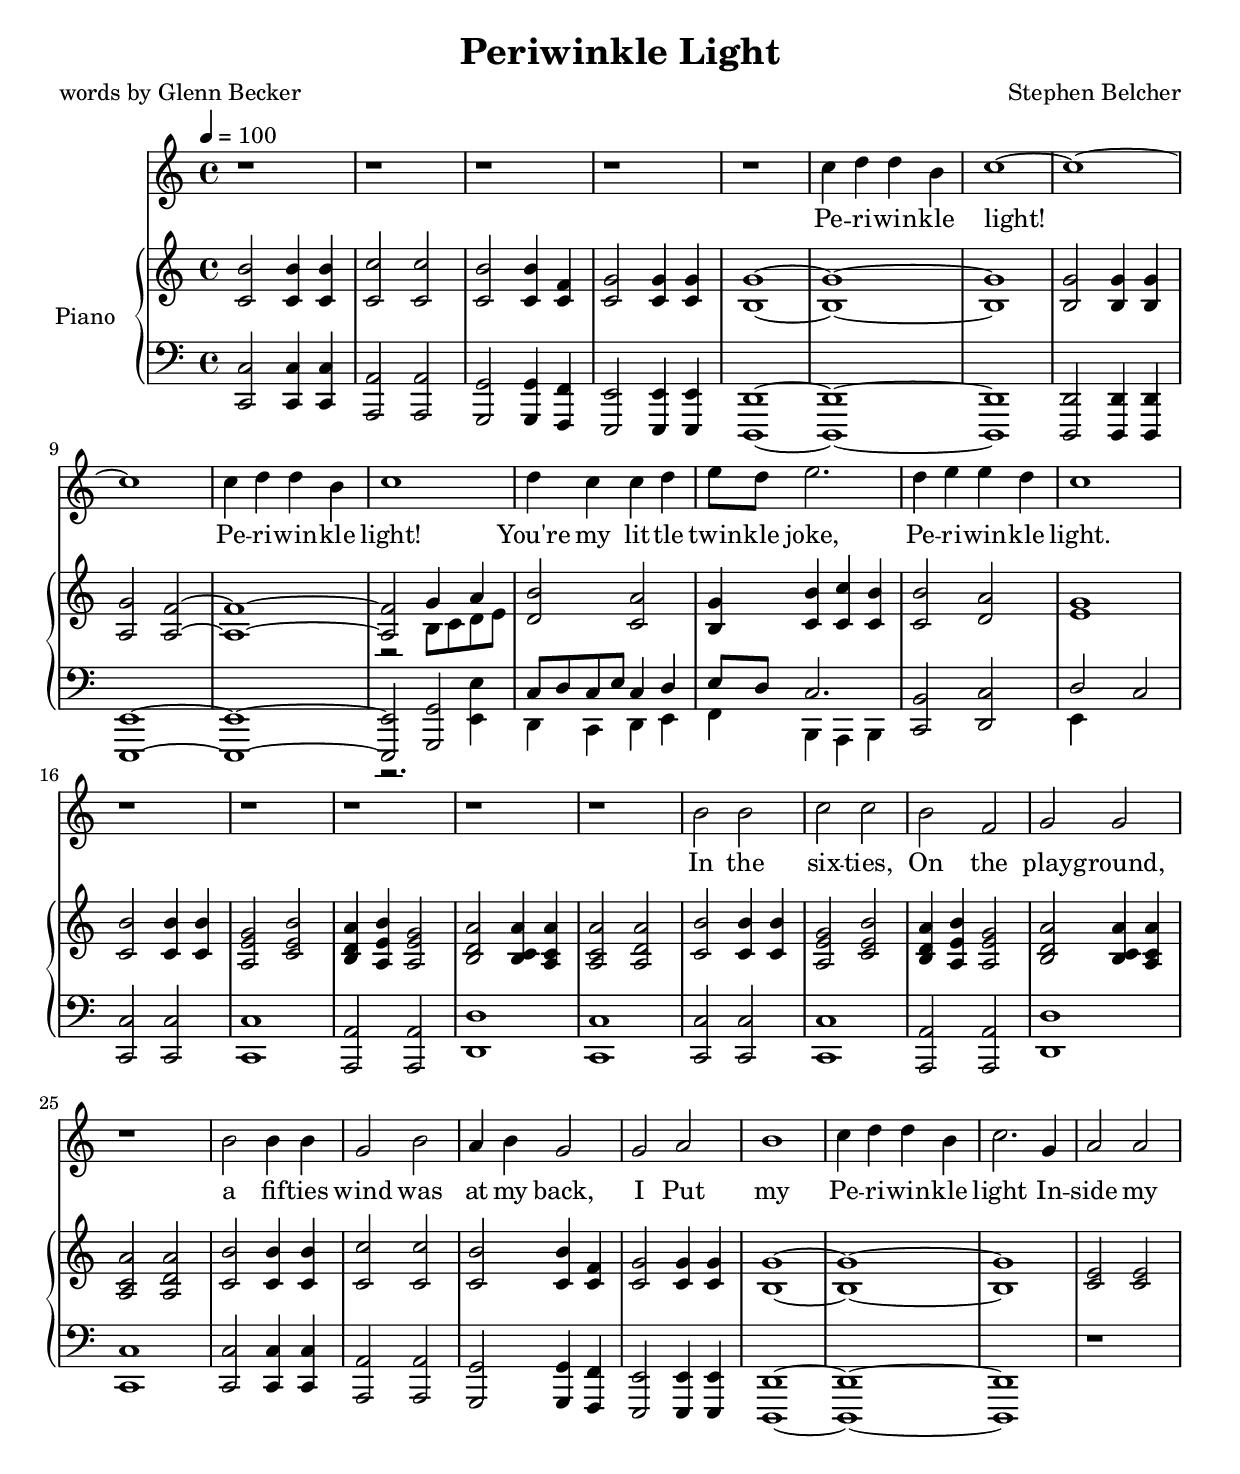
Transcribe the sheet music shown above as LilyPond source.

\version "2.16.2"
\header {
  title    = "Periwinkle Light"
  composer = "Stephen Belcher"
  poet     = "words by Glenn Becker"
}

pianoTreble = \relative c' {
  \clef treble
  \time 4/4
  \key c \major

  % phrase 1: mm 1-7
  |   < c b' >2 < c b' >4 < c b' >
  |   < c c' >2 < c c' >
  |   < c b' >2 < c b' >4 < c f >
  |   < c g' >2 < c g' >4 < c g' >
  |   < b g' >1~
  |   < b g' >~
  |   < b g' >

  % phrase 2: mm 8-10 plus half a bar
  |   < b g' >2 < b g' >4 < b g' >
  |   <<
        {
          < a g' >2 < a f' >2~
  |       < a f' >1~
          < a f' >2 g'4 a
  |     }
        \\ % split
        {
          \hideNotes % second voice is merely a virtual thing here
          r1 r1 % rest for two whole bars

          \unHideNotes % here's where it becomes real
          r2 b,8 c d e % this is measure 10
        }
      >>

  % back to one voice for the remainder of the piece

  % end of phrase 3: mm 12-15
  |   < d b' >2 < c a' >2
  |   < b g' >4 < c b' > < c c' > < c b' >
  |   < c b' >2 < d a' >2
  |   < e g >1

  % phrase 4: mm 16-20
  |   < c b' >2 < c b' >4 < c b' >4
  |   < a e' g >2 < c e b' >
  |   < b d a' >4 < a e' b' > < a e' g >2
  |   < b d a' >2 < b c a' >4 < a c a' >
  |   < a c a' >2 < a d a' >2

  % phrase 5: mm 21-25
  |   < c b' >2 < c b' >4 < c b' >4
  |   < a e' g >2 < c e b' >
  |   < b d a' >4 < a e' b' > < a e' g >2
  |   < b d a' >2 < b c a' >4 < a c a' >
  |   < a c a' >2 < a d a' >

  % phrase 6: mm 26-32
  |   < c b' >2 < c b' >4 < c b' >4
  |   < c c' >2 < c c' >
  |   < c b' >2 < c b' >4 < c f >
  |   < c g' >2 < c g' >4 < c g' >
  |   < b g' >1~
  |   < b g' >~
  |   < b g' >

  % phrase 7: mm 33 ..?
  |   < c e >2 < c e >2
}

pianoBass = \relative c' {
  \clef bass
  \time 4/4
  \key c \major

  % phrase 1: mm 1-7
  |   < c,, c' >2 < c c' >4 < c c' >4
  |   < a a' >2 < a a' >2
  |   < g g' >2 < g g' >4 < f f' >
  |   < e e' >2 < e e' >4 < e e' >
  |   < d d' >1~
  |   < d d' >~
  |   < d d' >

  % phrase 2: mm 8-10 plus half a bar
  |   < d d' >2 < d d' >4 < d d' >4
  |   <<
        {
          < e e' >1~
  |       < e e' >~
  |       < e e' >2 < g g' >
        }
        \\ % split
        {
          \hideNotes % second voice is merely a virtual thing here
          r1 r1 % rest for two whole bars

          \unHideNotes % here's where it becomes real
          r2. < e' e' >4 % this is measure 10
        }
      >>

  % phrase 3: middle of bar 11 through bar 15
  |   <<
        { c'8 d c e c4 d }
        \\ % split
        { d,4 c d e }
      >>
  |   <<
        { e'8 d c2. }
        \\ % split
        { f,4 b, a b }
      >>
  |   < c b' >2 < d c' >
  |   <<
        { d'2 c }
        \\ % split
        { e,4 }
      >>

  % phrase 4: mm 16-20
  |   < c c' >2 < c c' >
  |   < c c' >1
  |   < a a' >2 < a a' >
  |   < d d' >1
  |   < c c' >

  % phrase 5: mm 21-25
  |   < c c' >2 < c c' >
  |   < c c' >1
  |   < a a' >2 < a a' >
  |   < d d' >1
  |   < c c' >

  % phrase 6: mm 26-32
  |   < c c' >2 < c c' >4 < c c'>
  |   < a a' >2 < a a' >
  |   < g g' > < g g' >4 < f f' >
  |   < e e' >2 < e e' >4 < e e' >
  |   < d d' >1~
  |   < d d' >~
  |   < d d' >

  % phrase 7: mm 33 ..?
  |   r
}


voice = \relative c' {
  \clef treble
  \time 4/4
  \key c \major

  % rests before first phrase
  |   r1
  |   r1
  |   r1
  |   r1
  |   r1

  % phrase 1: mm 6-9
  |   c'4 d d b     % Pe-ri-win-kle
  |   c1~           % light!
  |   c1~
  |   c1

  % phrase 2: mm 10-15
  |   c4 d d b      % Pe-ri-win-kle
  |   c1            % light!
  |   d4 c c d      % You're my lit-tle
  |   e8 d e2.      % twin-kle joke,
  |   d4 e e d      % Pe-ri-win-kle
  |   c1            % light.

  % rests before next entrance
  |   r1
  |   r1
  |   r1
  |   r1
  |   r1

  % phrase 3: mm 21-24
  |   b2 b          % In the
  |   c c           % six-ties
  |   b f           % on the
  |   g g           % play-ground,

  % measure of rest
  |   r1

  % phrase 4: mm 26-28
  |   b2 b4 b
  |   g2 b
  |   a4 b g2

  % phrase 5: mm 29-32
  |   g2 a
  |   b1
  |   c4 d d b
  |   c2.

  % phrase 6: mm 32 (with pickup from 31) ..?
      g4
  |   a2 a
}

voiceLyrics = \lyricmode {
  Pe -- ri -- win -- kle light!
  Pe -- ri -- win -- kle light!
  You're my lit -- tle twin -- kle joke,
  Pe -- ri -- win -- kle light.

  In the six -- ties,
  On the play -- ground, a
  fif -- ties wind was at my back, I
  Put my
  Pe -- ri -- win -- kle light
  In -- side my chest for keeps.

  Oh lit -- tle, lit -- tle
  light, so dim
  And spark -- like, 'neath
  My churned -- up ster --num,
  Pe -- ri -- win -- kle light!
}



\score {
  <<
    \new Voice = "voice" {
      \tempo 4 = 100
      \set Voice.midiInstrument = #"voice oohs"
      \voice
    }
    \new Lyrics \lyricsto "voice" \voiceLyrics

    \new PianoStaff <<
      \set PianoStaff.instrumentName = #"Piano "
      \new Staff = "pianoTreble" {
        \set Staff.midiInstrument = #"electric piano 1"
        \pianoTreble
      }
      \new Staff = "pianoBass" {
        \set Staff.midiInstrument = #"electric piano 1"
        \pianoBass
      }
    >>
  >>

  \layout { }
  \midi   { }
}
